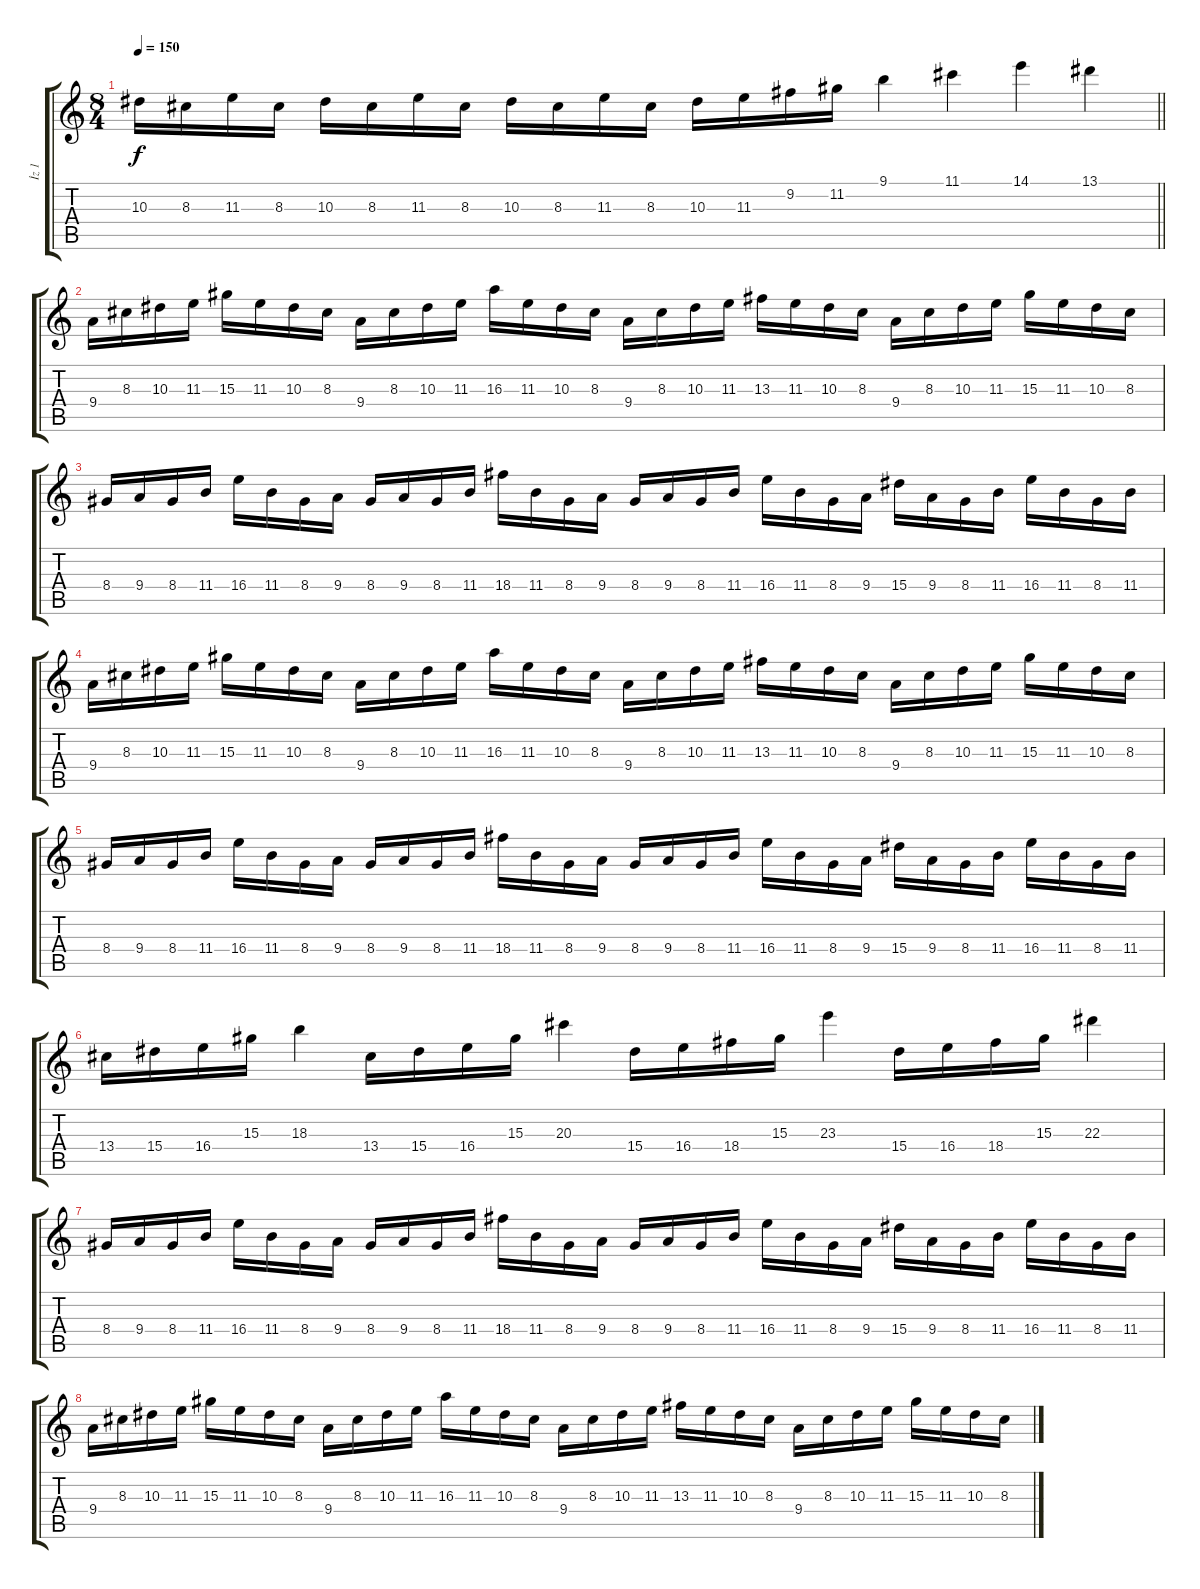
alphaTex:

\track ("İz 1" "İz 1") {instrument overdrivenguitar}
\staff {score tabs}
\tuning (D4 A3 F3 C3 G2 C2) {hide}
\ts (8 4)
\tempo 150
\clef g2
\barLineRight lightlight
\ks c
10.3.16{dy f} 8.3.16 11.3.16 8.3.16 10.3.16 8.3.16 11.3.16 8.3.16 10.3.16 8.3.16 11.3.16 8.3.16 10.3.16 11.3.16 9.2.16 11.2.16 9.1.4 11.1.4 14.1.4 13.1.4 |
\section ("" "")
9.4.16 8.3.16 10.3.16 11.3.16 15.3.16 11.3.16 10.3.16 8.3.16 9.4.16 8.3.16 10.3.16 11.3.16 16.3.16 11.3.16 10.3.16 8.3.16 9.4.16 8.3.16 10.3.16 11.3.16 13.3.16 11.3.16 10.3.16 8.3.16 9.4.16 8.3.16 10.3.16 11.3.16 15.3.16 11.3.16 10.3.16 8.3.16 |
8.4.16 9.4.16 8.4.16 11.4.16 16.4.16 11.4.16 8.4.16 9.4.16 8.4.16 9.4.16 8.4.16 11.4.16 18.4.16 11.4.16 8.4.16 9.4.16 8.4.16 9.4.16 8.4.16 11.4.16 16.4.16 11.4.16 8.4.16 9.4.16 15.4.16 9.4.16 8.4.16 11.4.16 16.4.16 11.4.16 8.4.16 11.4.16 |
9.4.16 8.3.16 10.3.16 11.3.16 15.3.16 11.3.16 10.3.16 8.3.16 9.4.16 8.3.16 10.3.16 11.3.16 16.3.16 11.3.16 10.3.16 8.3.16 9.4.16 8.3.16 10.3.16 11.3.16 13.3.16 11.3.16 10.3.16 8.3.16 9.4.16 8.3.16 10.3.16 11.3.16 15.3.16 11.3.16 10.3.16 8.3.16 |
8.4.16 9.4.16 8.4.16 11.4.16 16.4.16 11.4.16 8.4.16 9.4.16 8.4.16 9.4.16 8.4.16 11.4.16 18.4.16 11.4.16 8.4.16 9.4.16 8.4.16 9.4.16 8.4.16 11.4.16 16.4.16 11.4.16 8.4.16 9.4.16 15.4.16 9.4.16 8.4.16 11.4.16 16.4.16 11.4.16 8.4.16 11.4.16 |
13.4.16 15.4.16 16.4.16 15.3.16 18.3.4 13.4.16 15.4.16 16.4.16 15.3.16 20.3.4 15.4.16 16.4.16 18.4.16 15.3.16 23.3.4 15.4.16 16.4.16 18.4.16 15.3.16 22.3.4 |
8.4.16 9.4.16 8.4.16 11.4.16 16.4.16 11.4.16 8.4.16 9.4.16 8.4.16 9.4.16 8.4.16 11.4.16 18.4.16 11.4.16 8.4.16 9.4.16 8.4.16 9.4.16 8.4.16 11.4.16 16.4.16 11.4.16 8.4.16 9.4.16 15.4.16 9.4.16 8.4.16 11.4.16 16.4.16 11.4.16 8.4.16 11.4.16 |
9.4.16 8.3.16 10.3.16 11.3.16 15.3.16 11.3.16 10.3.16 8.3.16 9.4.16 8.3.16 10.3.16 11.3.16 16.3.16 11.3.16 10.3.16 8.3.16 9.4.16 8.3.16 10.3.16 11.3.16 13.3.16 11.3.16 10.3.16 8.3.16 9.4.16 8.3.16 10.3.16 11.3.16 15.3.16 11.3.16 10.3.16 8.3.16
